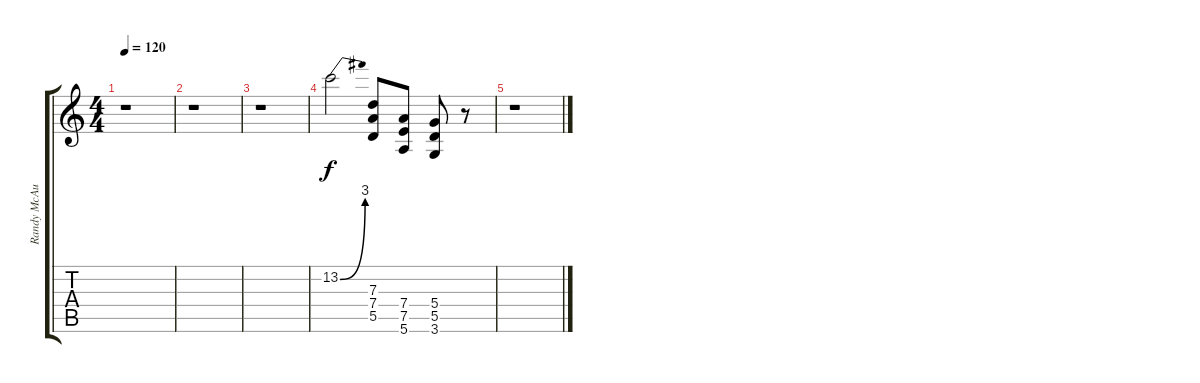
\track ("Randy McAuliffe (OverDub)" "Randy McAu") {instrument overdrivenguitar}
\staff {score tabs}
\tuning (E4 B3 G3 D3 A2 E2) {hide}
\ts (4 4)
\tempo 120
\clef g2
\ks c
r.1{dy f} |
r.1 |
r.1 |
13.2{be (bend 0 0 60 12)}.2 (7.3 7.4 5.5).8 (7.4 7.5 5.6).8 (5.4 5.5 3.6).8 r.8 |
r.1
